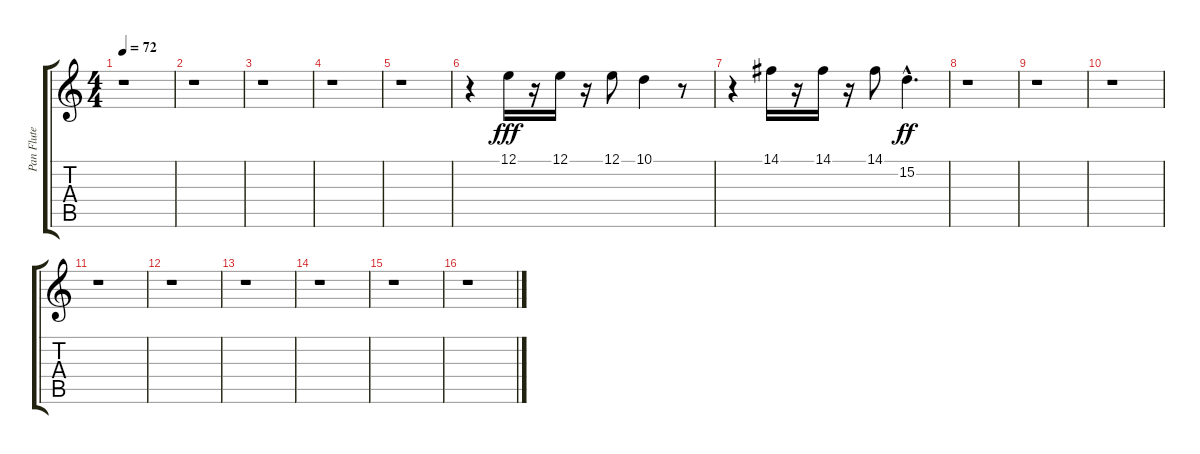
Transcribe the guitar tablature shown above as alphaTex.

\track ("Pan Flute" "Pan Flute") {instrument panflute}
\staff {score tabs}
\tuning (E4 B3 G3 D3 A2 E2) {hide}
\ts (4 4)
\tempo 72
\clef g2
\ks c
r.1{dy fff} |
r.1 |
r.1 |
r.1 |
r.1 |
r.4 12.1.16 r.16 12.1.16 r.16 12.1.8 10.1.4 r.8 |
r.4 14.1.16 r.16 14.1.16 r.16 14.1.8 15.2{hac}.4{d dy ff} |
r.1 |
r.1 |
r.1 |
r.1 |
r.1 |
r.1 |
r.1 |
r.1 |
r.1
